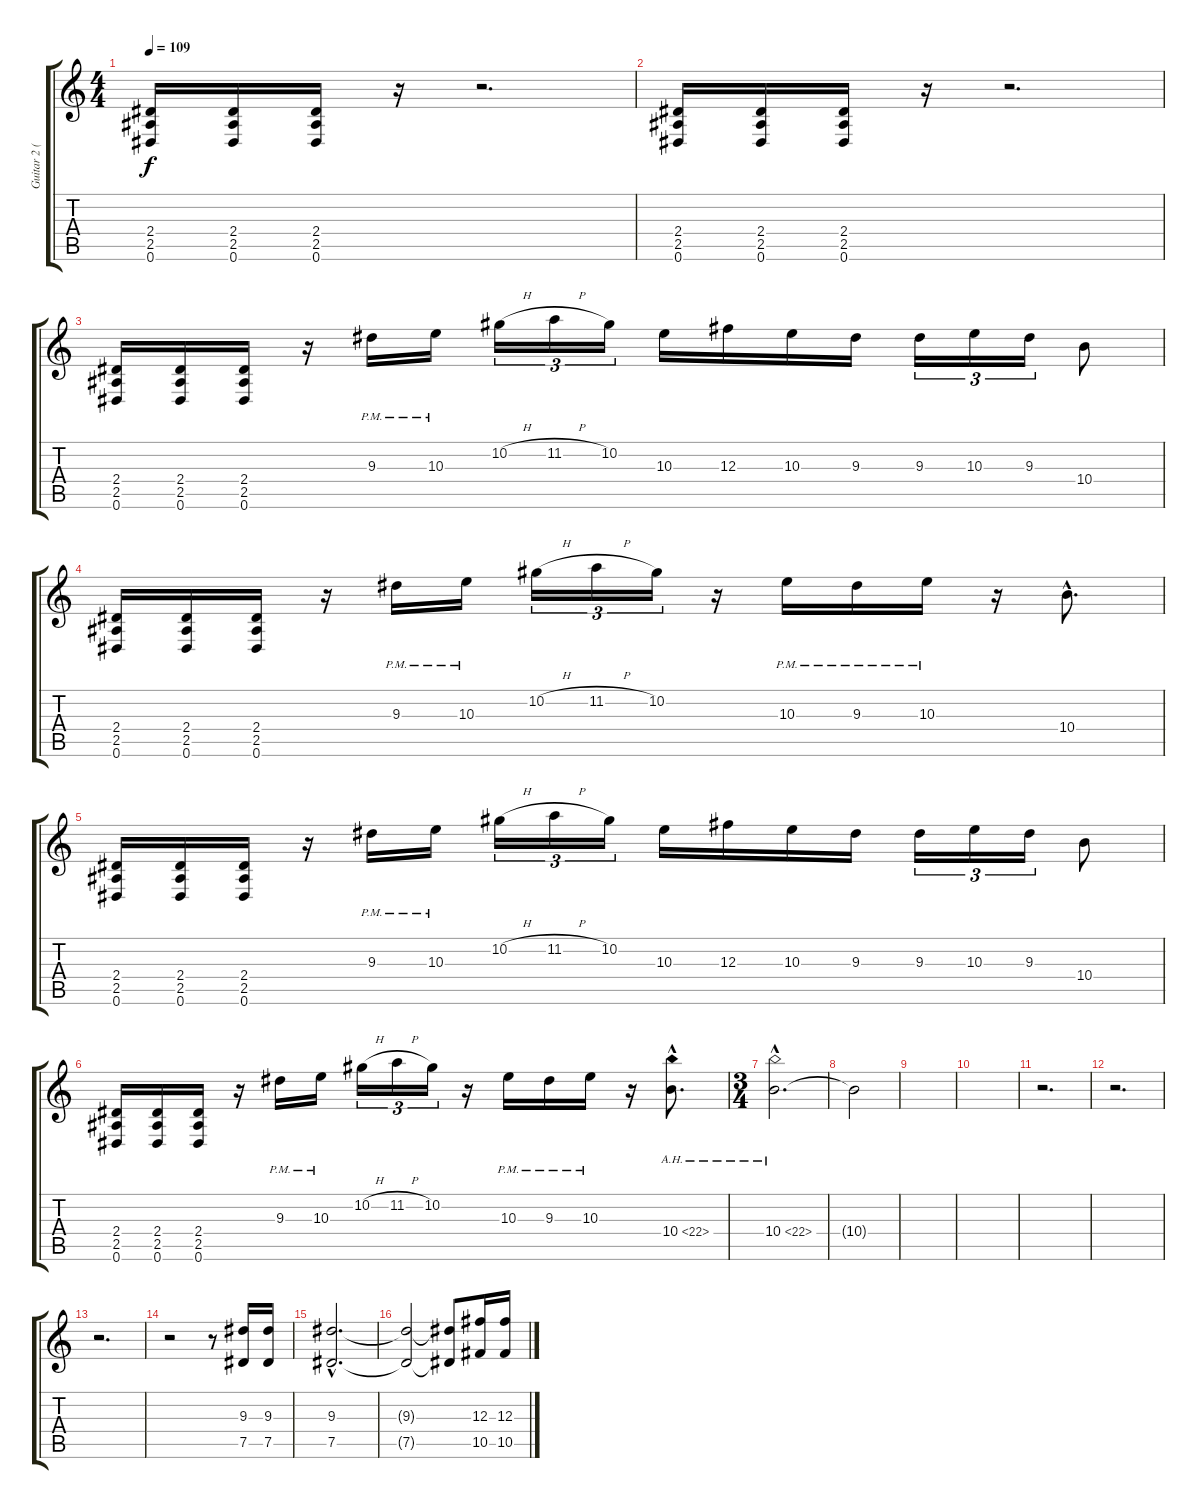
\track ("Guitar 2 (Tim)" "Guitar 2 (") {instrument distortionguitar}
\staff {score tabs}
\tuning (Eb4 Bb3 Gb3 Db3 Ab2 Eb2) {hide}
\ts (4 4)
\tempo 109
\clef g2
\ks c
(2.4 2.5 0.6).16{dy f} (2.4 2.5 0.6).16 (2.4 2.5 0.6).16 r.16 r.2{d} |
(2.4 2.5 0.6).16 (2.4 2.5 0.6).16 (2.4 2.5 0.6).16 r.16 r.2{d} |
(2.4 2.5 0.6).16 (2.4 2.5 0.6).16 (2.4 2.5 0.6).16 r.16 9.3{pm}.16 10.3{pm}.16 10.2{h}.16{tu (3 2)} 11.2{h}.16{tu (3 2)} 10.2.16{tu (3 2)} 10.3.16 12.3.16 10.3.16 9.3.16 9.3.16{tu (3 2)} 10.3.16{tu (3 2)} 9.3.16{tu (3 2)} 10.4.8 |
(2.4 2.5 0.6).16 (2.4 2.5 0.6).16 (2.4 2.5 0.6).16 r.16 9.3{pm}.16 10.3{pm}.16 10.2{h}.16{tu (3 2)} 11.2{h}.16{tu (3 2)} 10.2.16{tu (3 2)} r.16 10.3{pm}.16 9.3{pm}.16 10.3{pm}.16 r.16 10.4{hac}.8{d} |
(2.4 2.5 0.6).16 (2.4 2.5 0.6).16 (2.4 2.5 0.6).16 r.16 9.3{pm}.16 10.3{pm}.16 10.2{h}.16{tu (3 2)} 11.2{h}.16{tu (3 2)} 10.2.16{tu (3 2)} 10.3.16 12.3.16 10.3.16 9.3.16 9.3.16{tu (3 2)} 10.3.16{tu (3 2)} 9.3.16{tu (3 2)} 10.4.8 |
(2.4 2.5 0.6).16 (2.4 2.5 0.6).16 (2.4 2.5 0.6).16 r.16 9.3{pm}.16 10.3{pm}.16 10.2{h}.16{tu (3 2)} 11.2{h}.16{tu (3 2)} 10.2.16{tu (3 2)} r.16 10.3{pm}.16 9.3{pm}.16 10.3{pm}.16 r.16 10.4{ah 12 hac}.8{d volume 10} |
\ts (3 4)
10.4{ah 12 hac}.2{d volume 6} |
10.4{t}.2 |
|
|
r.2{d} |
r.2{d} |
r.2{d} |
r.2 r.8 (9.3 7.5).16{volume 15} (9.3 7.5).16 |
(9.3{hac} 7.5{hac}).2{d} |
(9.3{t} 7.5{t}).2 (9.3{t} 7.5{t}).8 (12.3 10.5).16 (12.3 10.5).16
